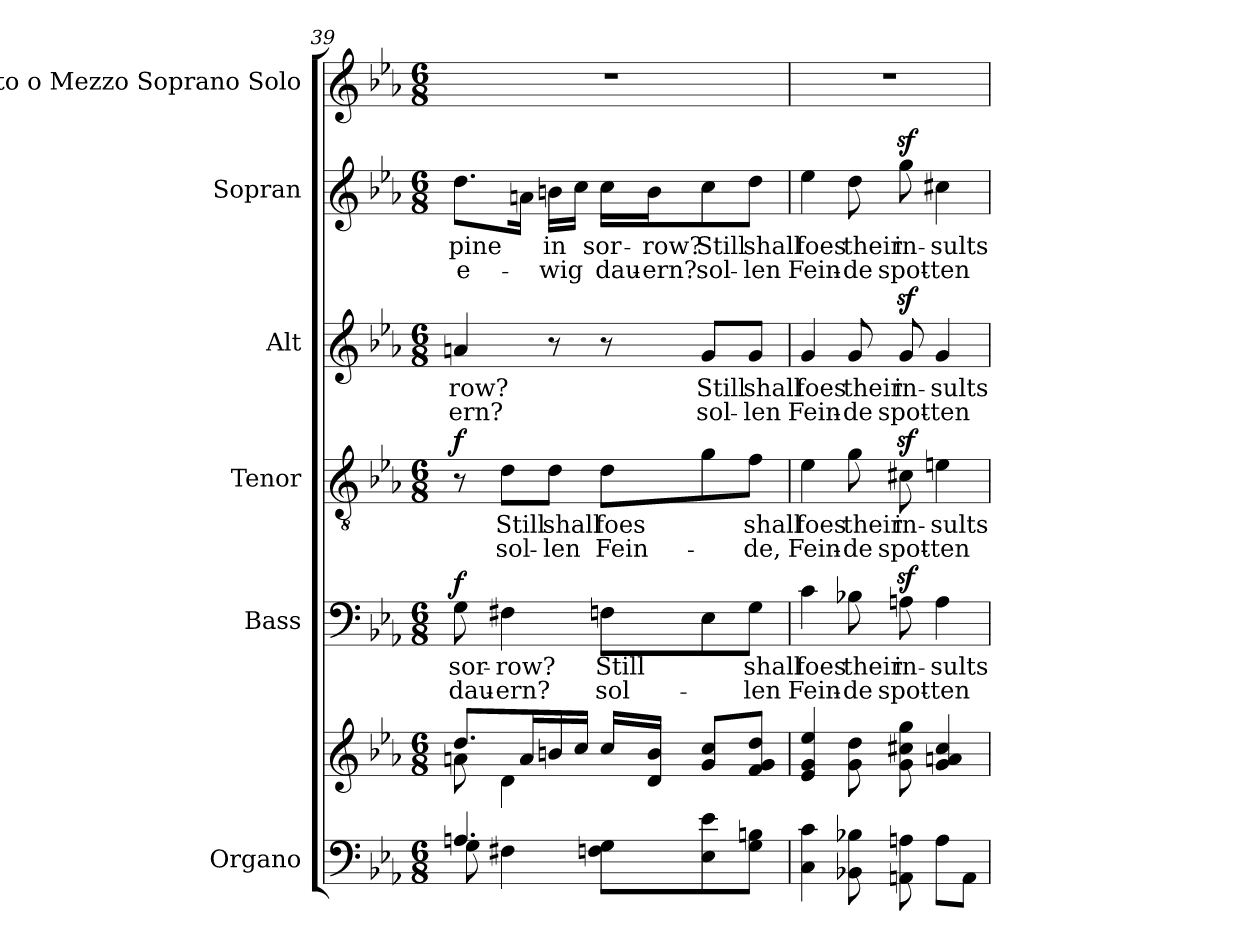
**kern	**kern	**kern	**text	**text	**dynam	**kern	**text	**text	**dynam	**kern	**text	**text	**kern	**text	**text	**kern
*part6	*part6	*part5	*part5	*part5	*part5	*part4	*part4	*part4	*part4	*part3	*part3	*part3	*part2	*part2	*part2	*part1
*staff7	*staff6	*staff5	*staff5	*staff5	*staff5	*staff4	*staff4	*staff4	*staff4	*staff3	*staff3	*staff3	*staff2	*staff2	*staff2	*staff1
*I"Organo	*	*I"Bass	*	*	*	*I"Tenor	*	*	*	*I"Alt	*	*	*I"Sopran	*	*	*I"Alto o Mezzo Soprano Solo
*	*	*I'B	*	*	*	*I'T	*	*	*	*I'A	*	*	*I'S	*	*	*I'S o l o
!!LO:PB:g=z
*clefF4	*clefG2	*clefF4	*	*	*	*clefGv2	*	*	*	*clefG2	*	*	*clefG2	*	*	*clefG2
*k[b-e-a-]	*k[b-e-a-]	*k[b-e-a-]	*	*	*	*k[b-e-a-]	*	*	*	*k[b-e-a-]	*	*	*k[b-e-a-]	*	*	*k[b-e-a-]
*E-:	*E-:	*E-:	*	*	*	*E-:	*	*	*	*E-:	*	*	*E-:	*	*	*E-:
*M6/8	*M6/8	*M6/8	*	*	*	*M6/8	*	*	*	*M6/8	*	*	*M6/8	*	*	*M6/8
=39	=39	=39	=39	=39	=39	=39	=39	=39	=39	=39	=39	=39	=39	=39	=39	=39
*^	*^	*	*	*	*	*	*	*	*	*	*	*	*	*	*	*
!	!	!	!	!	!LO:LY:b	!LO:LY:b	!LO:DY:b	!	!	!	!LO:DY:b	!	!LO:LY:b	!LO:LY:b	!	!LO:LY:b	!LO:LY:b	!
4.An/	8G\	8.dd/L	8an\	8G\	sor-	dau-	f	8r	.	.	f	4an/	-row?	-ern?	8.dd\L	pine	e-	2.r
!	!	!	!	!	!LO:LY:b	!LO:LY:b	!	!	!LO:LY:b	!LO:LY:b	!	!	!	!	!	!	!	!
.	4F#X\	.	4d\	4F#X\	-row?	-ern?	.	8d\L	Still	sol-	.	.	.	.	.	.	.	.
.	.	16a/L	.	.	.	.	.	.	.	.	.	.	.	.	16an\Jk	.	.	.
!	!	!	!	!	!	!	!	!	!LO:LY:b	!LO:LY:b	!	!	!	!	!	!LO:LY:b	!LO:LY:b	!
.	.	16bn/	.	.	.	.	.	8d\J	shall	-len	.	8r	.	.	16bn\LL	in	-wig	.
.	.	16cc/JJ	.	.	.	.	.	.	.	.	.	.	.	.	16cc\JJ	.	.	.
!	!	!	!	!	!LO:LY:b	!LO:LY:b	!	!	!LO:LY:b	!LO:LY:b	!	!	!	!	!	!LO:LY:b	!LO:LY:b	!
4.ryy	8Fn\ 8G\L	16cc/LL	4.ryy	8Fn\L	Still	sol-	.	8d\L	foes	Fein-	.	8r	.	.	16cc\LL	sor-	dau-	.
!	!	!	!	!	!	!	!	!	!	!	!	!	!	!	!	!LO:LY:b	!LO:LY:b	!
.	.	16d/ 16b/JJ	.	.	.	.	.	.	.	.	.	.	.	.	16b\J	-row?	-ern?	.
!	!	!	!	!	!	!	!	!	!	!	!	!	!LO:LY:b	!LO:LY:b	!	!LO:LY:b	!LO:LY:b	!
.	8E-\ 8e-\	8g/ 8cc/L	.	8E-\	.	.	.	8g\	.	.	.	8g/L	Still	sol-	8cc\	Still	sol-	.
!	!	!	!	!	!LO:LY:b	!LO:LY:b	!	!	!LO:LY:b	!LO:LY:b	!	!	!LO:LY:b	!LO:LY:b	!	!LO:LY:b	!LO:LY:b	!
.	8G\ 8Bn\J	8f/ 8g/ 8dd/J	.	8G\J	shall	-len	.	8f\J	shall	-de,	.	8g/J	shall	-len	8dd\J	shall	-len	.
*	*	*v	*v	*	*	*	*	*	*	*	*	*	*	*	*	*	*	*
=40	=40	=40	=40	=40	=40	=40	=40	=40	=40	=40	=40	=40	=40	=40	=40	=40	=40
!	!	!	!	!LO:LY:b	!LO:LY:b	!	!	!LO:LY:b	!LO:LY:b	!	!	!LO:LY:b	!LO:LY:b	!	!LO:LY:b	!LO:LY:b	!
*v	*v	*	*	*	*	*	*	*	*	*	*	*	*	*	*	*	*
4C\ 4c\	4e-/ 4g/ 4ee-/	4c\	foes	Fein-	.	4e-\	foes	Fein-	.	4g/	foes	Fein-	4ee-\	foes	Fein-	2.r
!	!	!	!LO:LY:b	!LO:LY:b	!	!	!LO:LY:b	!LO:LY:b	!	!	!LO:LY:b	!LO:LY:b	!	!LO:LY:b	!LO:LY:b	!
8BB-X\ 8B-X\	8g\ 8dd\	8B-X\	their	-de	.	8g\	their	-de	.	8g/	their	-de	8dd\	their	-de	.
!	!	!	!LO:LY:b	!LO:LY:b	!	!	!LO:LY:b	!LO:LY:b	!	!	!LO:LY:b	!LO:LY:b	!	!LO:LY:b	!LO:LY:b	!
8AAn\ 8An\	8g\ 8cc#X\ 8gg\	8Anz<\	in-	spot-	.	8c#Xz<\	in-	spot-	.	8gz</	in-	spot-	8ggz<\	in-	spot-	.
!	!	!	!LO:LY:b	!LO:LY:b	!	!	!LO:LY:b	!LO:LY:b	!	!	!LO:LY:b	!LO:LY:b	!	!LO:LY:b	!LO:LY:b	!
8A\L	4g/ 4an/ 4cc#/	4A\	-sults	-ten	.	4en\	-sults	-ten	.	4g/	-sults	-ten	4cc#X\	-sults	-ten	.
8AA\J	.	.	.	.	.	.	.	.	.	.	.	.	.	.	.	.
=	=	=	=	=	=	=	=	=	=	=	=	=	=	=	=	=
*-	*-	*-	*-	*-	*-	*-	*-	*-	*-	*-	*-	*-	*-	*-	*-	*-
